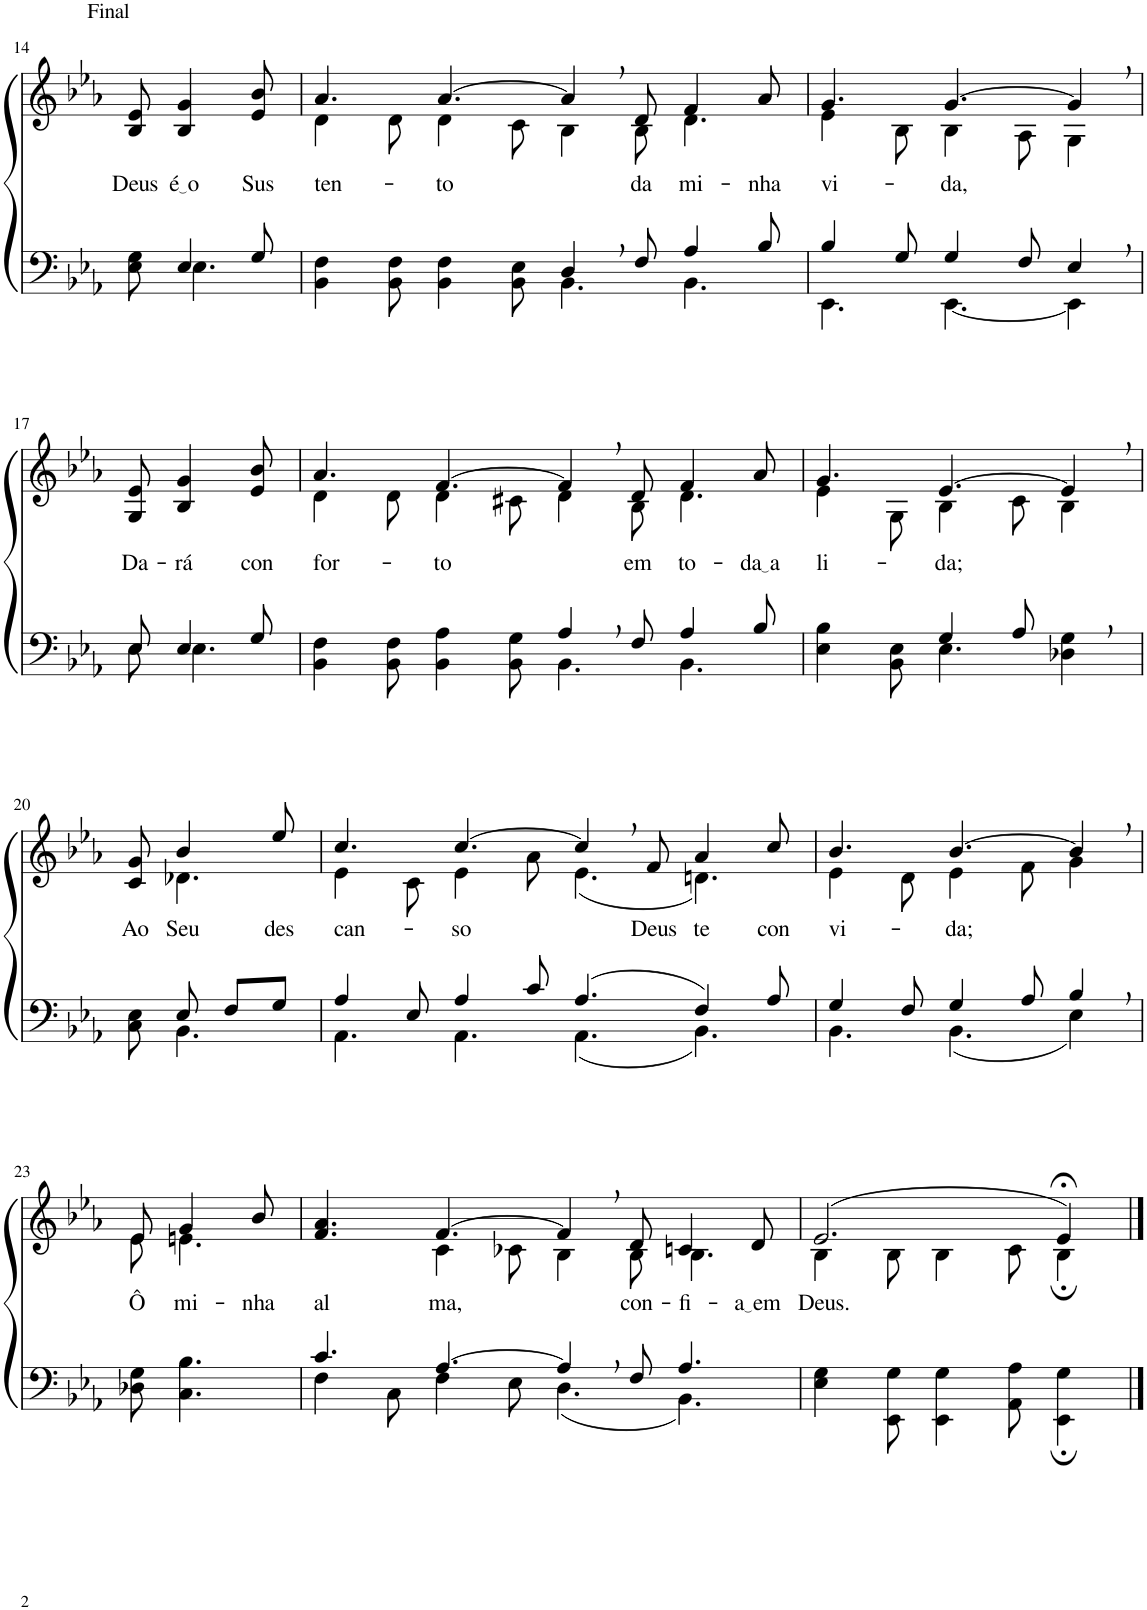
**kern	**kern	**text
*part2	*part1	*part1
*staff2	*staff1	*staff1
*I"Parte III e IV	*I"Parte I e II	*
!!LO:PB:g=z
*clefF4	*clefG2	*
*Trd-1c-2	*Trd-1c-2	*
*k[b-e-a-]	*k[b-e-a-]	*
*M12/8	*M12/8	*
=14	=14	=14
*^	*	*
!	!	!LO:TX:a:t=Final	!
!	!	!	!LO:LY:b
8E-\ 8G\	8ryy	8B-/ 8e-/	Deus
!	!	!	!LO:LY:b
4E-/	4.E-\	4B-/ 4g/	é o
!	!	!	!LO:LY:b
8G/	.	8e-/ 8b-/	Sus-
=15	=15	=15	=15
*	*	*^	*
!	!	!	!	!LO:LY:b
2.ryy	4BB-\ 4F\	4.a-/	4d\	-ten-
.	8BB-\ 8F\	.	8d\	.
!	!	!	!	!LO:LY:b
.	4BB-\ 4F\	[4.a-/	4d\	-to
.	8BB-\ 8E-\	.	8c\	.
4D,/	4.BB-\	4a-,/]	4B-\	.
!	!	!	!	!LO:LY:b
8F/	.	8d/	8B-\	da
!	!	!	!	!LO:LY:b
4A-/	4.BB-\	4f/	4.d\	mi-
!	!	!	!	!LO:LY:b
8B-/	.	8a-/	.	-nha
=16	=16	=16	=16	=16
!	!	!	!	!LO:LY:b
4B-/	4.EE-\	4.g/	4e-\	vi-
8G/	.	.	8B-\	.
!	!	!	!	!LO:LY:b
4G/	[4.EE-\	[4.g/	4B-\	-da,
8F/	.	.	8A-\	.
4E-,/	4EE-\]	4g,/]	4G\	.
!!LO:LB:g=z
=17	=17	=17	=17	=17
!	!	!	!	!LO:LY:b
*	*	*v	*v	*
8E-/	8E-\	8G/ 8e-/	Da-
!	!	!	!LO:LY:b
4E-/	4.E-\	4B-/ 4g/	-rá
!	!	!	!LO:LY:b
8G/	.	8e-/ 8b-/	con-
=18	=18	=18	=18
*	*	*^	*
!	!	!	!	!LO:LY:b
2.ryy	4BB-\ 4F\	4.a-/	4d\	-for-
.	8BB-\ 8F\	.	8d\	.
!	!	!	!	!LO:LY:b
.	4BB-\ 4A-\	[4.f/	4d\	-to
.	8BB-\ 8G\	.	8c#X\	.
4A-,/	4.BB-\	4f,/]	4d\	.
!	!	!	!	!LO:LY:b
8F/	.	8d/	8B-\	em
!	!	!	!	!LO:LY:b
4A-/	4.BB-\	4f/	4.d\	to-
!	!	!	!	!LO:LY:b
8B-/	.	8a-/	.	da a
=19	=19	=19	=19	=19
!	!	!	!	!LO:LY:b
4ryy	4E-\ 4B-\	4.g/	4e-\	li-
8ryy	8BB-\ 8E-\	.	8G\	.
!	!	!	!	!LO:LY:b
4G/	4.E-\	[4.e-/	4B-\	-da;
8A-/	.	.	8c\	.
8ryy	4D-X\ 4G\	4e-,/]	4B-\	.
8ryy	.	.	.	.
!!LO:LB:g=z	!!
=20	=20	=20	=20	=20
!	!	!	!	!LO:LY:b
8ryy	8C\ 8E-\	8c/ 8g/	8ryy	Ao
!	!	!	!	!LO:LY:b
8E-/	4.BB-\	4b-/	4.d-X\	Seu
8F/L	.	.	.	.
!	!	!	!	!LO:LY:b
8G/J	.	8ee-/	.	des-
=21	=21	=21	=21	=21
!	!	!	!	!LO:LY:b
4A-/	4.AA-\	4.cc/	4e-\	-can-
8E-/	.	.	8c\	.
!	!	!	!	!LO:LY:b
4A-/	4.AA-\	[4.cc/	4e-\	-so
8c/	.	.	8a-\	.
(4.A-/	(4.AA-\	4cc,/]	(4.e-\	.
!	!	!	!	!LO:LY:b
.	.	8f/	.	Deus
!	!	!	!	!LO:LY:b
4F/)	4.BB-\)	4a-/	4.dn\)	te
!	!	!	!	!LO:LY:b
8A-/	.	8cc/	.	con-
=22	=22	=22	=22	=22
!	!	!	!	!LO:LY:b
4G/	4.BB-\	4.b-/	4e-\	-vi-
8F/	.	.	8d\	.
!	!	!	!	!LO:LY:b
4G/	(4.BB-\	[4.b-/	4e-\	-da;
8A-/	.	.	8f\	.
4B-,/	4E-\)	4b-,/]	4g\	.
!!LO:LB:g=z	!!
=23	=23	=23	=23	=23
!	!	!	!	!LO:LY:b
*v	*v	*	*	*
8D-X\ 8G\	8e-/	8e-\	Ô
!	!	!	!LO:LY:b
4.C\ 4.B-\	4g/	4.en\	mi-
!	!	!	!LO:LY:b
.	8b-/	.	-nha
=24	=24	=24	=24
*^	*	*	*
!	!	!	!	!LO:LY:b
4.c/	4F\	4.f/ 4.a-/	4.ryy	al-
.	8C\	.	.	.
!	!	!	!	!LO:LY:b
[4.A-/	4F\	[4.f/	4c\	-ma,
.	8E-\	.	8c-X\	.
4A-,/]	(4.D\	4f,/]	4B-\	.
!	!	!	!	!LO:LY:b
8F/	.	8d/	8B-\	con-
!	!	!	!	!LO:LY:b
4.A-/	4.BB-\)	4cn/	4.B-\	-fi-
!	!	!	!	!LO:LY:b
.	.	8d/	.	a em
*v	*v	*	*	*
=25	=25	=25	=25
!	!	!	!LO:LY:b
4E-\ 4G\	(2.e-/	4B-\	Deus.
8EE-\ 8G\	.	8B-\	.
4EE-\ 4G\	.	4B-\	.
8AA-\ 8A-\	.	8c\	.
4EE-\; 4G\;	4e-;</)	4B-;\	.
*	*v	*v	*
==	==	==
*-	*-	*-
